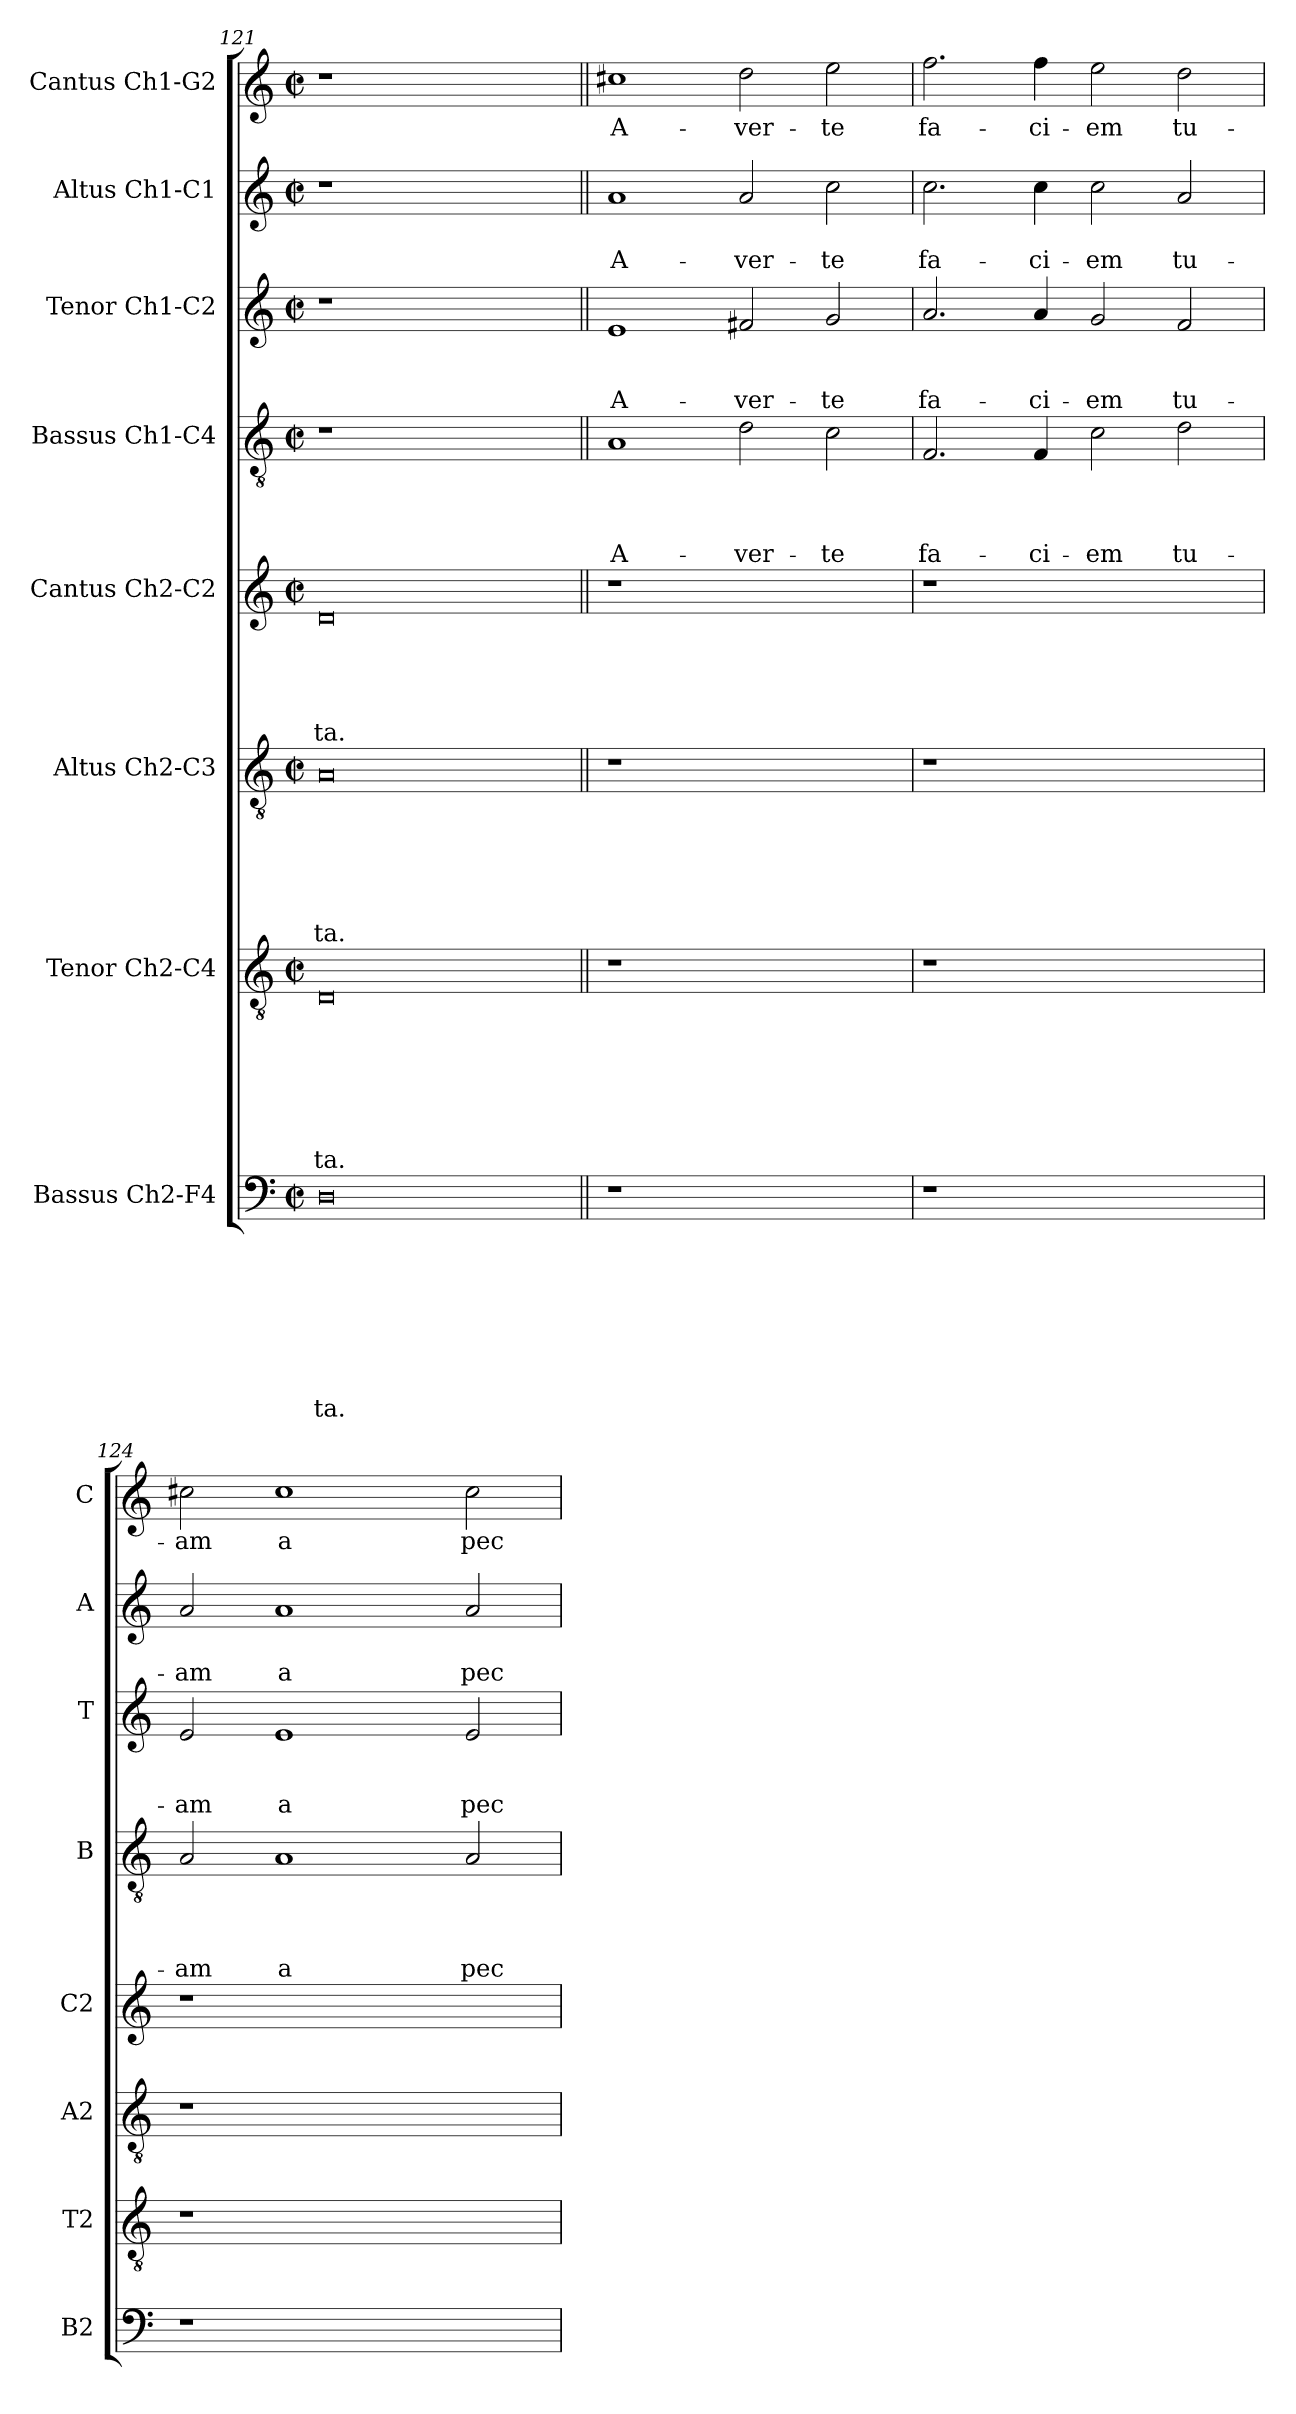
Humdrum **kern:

**kern	**text	**text	**text	**text	**text	**text	**text	**text	**kern	**text	**text	**text	**text	**text	**text	**text	**kern	**text	**text	**text	**text	**text	**text	**kern	**text	**text	**text	**text	**text	**kern	**text	**text	**text	**text	**kern	**text	**text	**text	**kern	**text	**text	**kern	**text
*part8	*part8	*part8	*part8	*part8	*part8	*part8	*part8	*part8	*part7	*part7	*part7	*part7	*part7	*part7	*part7	*part7	*part6	*part6	*part6	*part6	*part6	*part6	*part6	*part5	*part5	*part5	*part5	*part5	*part5	*part4	*part4	*part4	*part4	*part4	*part3	*part3	*part3	*part3	*part2	*part2	*part2	*part1	*part1
*staff8	*staff8	*staff8	*staff8	*staff8	*staff8	*staff8	*staff8	*staff8	*staff7	*staff7	*staff7	*staff7	*staff7	*staff7	*staff7	*staff7	*staff6	*staff6	*staff6	*staff6	*staff6	*staff6	*staff6	*staff5	*staff5	*staff5	*staff5	*staff5	*staff5	*staff4	*staff4	*staff4	*staff4	*staff4	*staff3	*staff3	*staff3	*staff3	*staff2	*staff2	*staff2	*staff1	*staff1
*I"Bassus Ch2-F4	*	*	*	*	*	*	*	*	*I"Tenor Ch2-C4	*	*	*	*	*	*	*	*I"Altus Ch2-C3	*	*	*	*	*	*	*I"Cantus Ch2-C2	*	*	*	*	*	*I"Bassus Ch1-C4	*	*	*	*	*I"Tenor Ch1-C2	*	*	*	*I"Altus Ch1-C1	*	*	*I"Cantus Ch1-G2	*
*I'B2	*	*	*	*	*	*	*	*	*I'T2	*	*	*	*	*	*	*	*I'A2	*	*	*	*	*	*	*I'C2	*	*	*	*	*	*I'B	*	*	*	*	*I'T	*	*	*	*I'A	*	*	*I'C	*
*clefF4	*	*	*	*	*	*	*	*	*clefGv2	*	*	*	*	*	*	*	*clefGv2	*	*	*	*	*	*	*clefG2	*	*	*	*	*	*clefGv2	*	*	*	*	*clefG2	*	*	*	*clefG2	*	*	*clefG2	*
*k[]	*	*	*	*	*	*	*	*	*k[]	*	*	*	*	*	*	*	*k[]	*	*	*	*	*	*	*k[]	*	*	*	*	*	*k[]	*	*	*	*	*k[]	*	*	*	*k[]	*	*	*k[]	*
*C:	*	*	*	*	*	*	*	*	*C:	*	*	*	*	*	*	*	*C:	*	*	*	*	*	*	*C:	*	*	*	*	*	*C:	*	*	*	*	*C:	*	*	*	*C:	*	*	*C:	*
*M2/2	*	*	*	*	*	*	*	*	*M2/2	*	*	*	*	*	*	*	*M2/2	*	*	*	*	*	*	*M2/2	*	*	*	*	*	*M2/2	*	*	*	*	*M2/2	*	*	*	*M2/2	*	*	*M2/2	*
*met(c|)	*	*	*	*	*	*	*	*	*met(c|)	*	*	*	*	*	*	*	*met(c|)	*	*	*	*	*	*	*met(c|)	*	*	*	*	*	*met(c|)	*	*	*	*	*met(c|)	*	*	*	*met(c|)	*	*	*met(c|)	*
=121	=121	=121	=121	=121	=121	=121	=121	=121	=121	=121	=121	=121	=121	=121	=121	=121	=121	=121	=121	=121	=121	=121	=121	=121	=121	=121	=121	=121	=121	=121	=121	=121	=121	=121	=121	=121	=121	=121	=121	=121	=121	=121	=121
!	!	!	!	!	!	!	!	!LO:LY:b	!	!	!	!	!	!	!	!LO:LY:b	!	!	!	!	!	!	!LO:LY:b	!	!	!	!	!	!LO:LY:b	!	!	!	!	!	!	!	!	!	!	!	!	!	!
0D	.	.	.	.	.	.	.	-ta.	0D	.	.	.	.	.	.	-ta.	0A	.	.	.	.	.	-ta.	0d	.	.	.	.	-ta.	1r	.	.	.	.	1r	.	.	.	1r	.	.	1r	.
.	.	.	.	.	.	.	.	.	.	.	.	.	.	.	.	.	.	.	.	.	.	.	.	.	.	.	.	.	.	1ryy	.	.	.	.	1ryy	.	.	.	1ryy	.	.	1ryy	.
!!LO:LB:g=z
=122||	=122||	=122||	=122||	=122||	=122||	=122||	=122||	=122||	=122||	=122||	=122||	=122||	=122||	=122||	=122||	=122||	=122||	=122||	=122||	=122||	=122||	=122||	=122||	=122||	=122||	=122||	=122||	=122||	=122||	=122||	=122||	=122||	=122||	=122||	=122||	=122||	=122||	=122||	=122||	=122||	=122||	=122||	=122||
!	!	!	!	!	!	!	!	!	!	!	!	!	!	!	!	!	!	!	!	!	!	!	!	!	!	!	!	!	!	!	!	!	!	!LO:LY:b	!	!	!	!LO:LY:b	!	!	!LO:LY:b	!	!LO:LY:b
1r	.	.	.	.	.	.	.	.	1r	.	.	.	.	.	.	.	1r	.	.	.	.	.	.	1r	.	.	.	.	.	1A	.	.	.	A-	1e	.	.	A-	1a	.	A-	1cc#X	A-
!	!	!	!	!	!	!	!	!	!	!	!	!	!	!	!	!	!	!	!	!	!	!	!	!	!	!	!	!	!	!	!	!	!	!LO:LY:b	!	!	!	!LO:LY:b	!	!	!LO:LY:b	!	!LO:LY:b
1ryy	.	.	.	.	.	.	.	.	1ryy	.	.	.	.	.	.	.	1ryy	.	.	.	.	.	.	1ryy	.	.	.	.	.	2d\	.	.	.	-ver-	2f#X/	.	.	-ver-	2a/	.	-ver-	2dd\	-ver-
!	!	!	!	!	!	!	!	!	!	!	!	!	!	!	!	!	!	!	!	!	!	!	!	!	!	!	!	!	!	!	!	!	!	!LO:LY:b	!	!	!	!LO:LY:b	!	!	!LO:LY:b	!	!LO:LY:b
.	.	.	.	.	.	.	.	.	.	.	.	.	.	.	.	.	.	.	.	.	.	.	.	.	.	.	.	.	.	2c\	.	.	.	-te	2g/	.	.	-te	2cc\	.	-te	2ee\	-te
=123	=123	=123	=123	=123	=123	=123	=123	=123	=123	=123	=123	=123	=123	=123	=123	=123	=123	=123	=123	=123	=123	=123	=123	=123	=123	=123	=123	=123	=123	=123	=123	=123	=123	=123	=123	=123	=123	=123	=123	=123	=123	=123	=123
!	!	!	!	!	!	!	!	!	!	!	!	!	!	!	!	!	!	!	!	!	!	!	!	!	!	!	!	!	!	!	!	!	!	!LO:LY:b	!	!	!	!LO:LY:b	!	!	!LO:LY:b	!	!LO:LY:b
1r	.	.	.	.	.	.	.	.	1r	.	.	.	.	.	.	.	1r	.	.	.	.	.	.	1r	.	.	.	.	.	2.F/	.	.	.	fa-	2.a/	.	.	fa-	2.cc\	.	fa-	2.ff\	fa-
!	!	!	!	!	!	!	!	!	!	!	!	!	!	!	!	!	!	!	!	!	!	!	!	!	!	!	!	!	!	!	!	!	!	!LO:LY:b	!	!	!	!LO:LY:b	!	!	!LO:LY:b	!	!LO:LY:b
.	.	.	.	.	.	.	.	.	.	.	.	.	.	.	.	.	.	.	.	.	.	.	.	.	.	.	.	.	.	4F/	.	.	.	-ci-	4a/	.	.	-ci-	4cc\	.	-ci-	4ff\	-ci-
!	!	!	!	!	!	!	!	!	!	!	!	!	!	!	!	!	!	!	!	!	!	!	!	!	!	!	!	!	!	!	!	!	!	!LO:LY:b	!	!	!	!LO:LY:b	!	!	!LO:LY:b	!	!LO:LY:b
1ryy	.	.	.	.	.	.	.	.	1ryy	.	.	.	.	.	.	.	1ryy	.	.	.	.	.	.	1ryy	.	.	.	.	.	2c\	.	.	.	-em	2g/	.	.	-em	2cc\	.	-em	2ee\	-em
!	!	!	!	!	!	!	!	!	!	!	!	!	!	!	!	!	!	!	!	!	!	!	!	!	!	!	!	!	!	!	!	!	!	!LO:LY:b	!	!	!	!LO:LY:b	!	!	!LO:LY:b	!	!LO:LY:b
.	.	.	.	.	.	.	.	.	.	.	.	.	.	.	.	.	.	.	.	.	.	.	.	.	.	.	.	.	.	2d\	.	.	.	tu-	2f/	.	.	tu-	2a/	.	tu-	2dd\	tu-
=124	=124	=124	=124	=124	=124	=124	=124	=124	=124	=124	=124	=124	=124	=124	=124	=124	=124	=124	=124	=124	=124	=124	=124	=124	=124	=124	=124	=124	=124	=124	=124	=124	=124	=124	=124	=124	=124	=124	=124	=124	=124	=124	=124
!	!	!	!	!	!	!	!	!	!	!	!	!	!	!	!	!	!	!	!	!	!	!	!	!	!	!	!	!	!	!	!	!	!	!LO:LY:b	!	!	!	!LO:LY:b	!	!	!LO:LY:b	!	!LO:LY:b
1r	.	.	.	.	.	.	.	.	1r	.	.	.	.	.	.	.	1r	.	.	.	.	.	.	1r	.	.	.	.	.	2A/	.	.	.	-am	2e/	.	.	-am	2a/	.	-am	2cc#X\	-am
!	!	!	!	!	!	!	!	!	!	!	!	!	!	!	!	!	!	!	!	!	!	!	!	!	!	!	!	!	!	!	!	!	!	!LO:LY:b	!	!	!	!LO:LY:b	!	!	!LO:LY:b	!	!LO:LY:b
.	.	.	.	.	.	.	.	.	.	.	.	.	.	.	.	.	.	.	.	.	.	.	.	.	.	.	.	.	.	1A	.	.	.	a	1e	.	.	a	1a	.	a	1cc#	a
1ryy	.	.	.	.	.	.	.	.	1ryy	.	.	.	.	.	.	.	1ryy	.	.	.	.	.	.	1ryy	.	.	.	.	.	.	.	.	.	.	.	.	.	.	.	.	.	.	.
!	!	!	!	!	!	!	!	!	!	!	!	!	!	!	!	!	!	!	!	!	!	!	!	!	!	!	!	!	!	!	!	!	!	!LO:LY:b	!	!	!	!LO:LY:b	!	!	!LO:LY:b	!	!LO:LY:b
.	.	.	.	.	.	.	.	.	.	.	.	.	.	.	.	.	.	.	.	.	.	.	.	.	.	.	.	.	.	2A/	.	.	.	pec-	2e/	.	.	pec-	2a/	.	pec-	2cc#\	pec-
=	=	=	=	=	=	=	=	=	=	=	=	=	=	=	=	=	=	=	=	=	=	=	=	=	=	=	=	=	=	=	=	=	=	=	=	=	=	=	=	=	=	=	=
*-	*-	*-	*-	*-	*-	*-	*-	*-	*-	*-	*-	*-	*-	*-	*-	*-	*-	*-	*-	*-	*-	*-	*-	*-	*-	*-	*-	*-	*-	*-	*-	*-	*-	*-	*-	*-	*-	*-	*-	*-	*-	*-	*-
